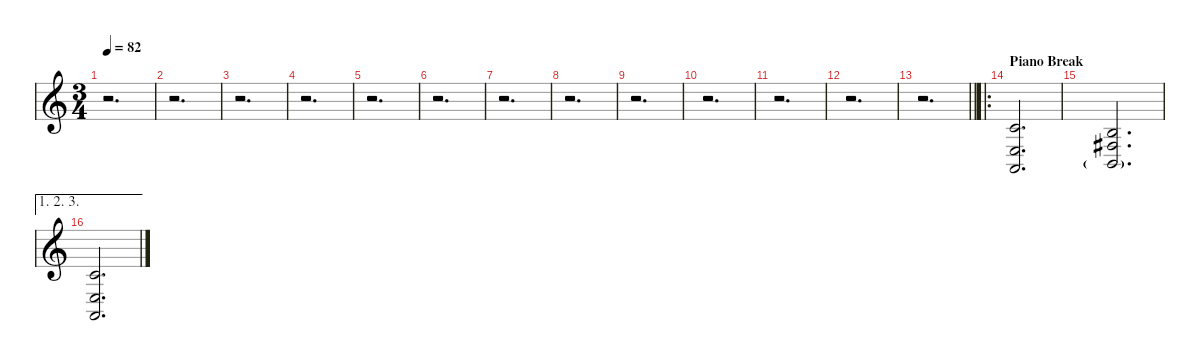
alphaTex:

\defaultSystemsLayout 4
\hideDynamics
\bracketExtendMode nobrackets
\singleTrackTrackNamePolicy hidden
\multiTrackTrackNamePolicy hidden
\firstSystemTrackNameMode fullname
\otherSystemsTrackNameOrientation horizontal
\track ("Piano" "pno.") {defaultSystemsLayout 16 instrument acousticgrandpiano}
\staff {score}
\tuning (E4 B3 G3 D3 A2 E2)
\ts (3 4)
\tempo 82
\clef g2
\ks c
r.2{d dy f beam Down} |
r.2{d beam Down} |
r.2{d beam Down} |
r.2{d beam Down} |
r.2{d beam Down} |
r.2{d beam Down} |
r.2{d beam Down} |
r.2{d beam Down} |
r.2{d beam Down} |
r.2{d beam Down} |
r.2{d beam Down} |
r.2{d beam Down} |
\barLineRight lightlight
r.2{d beam Down} |
\ro
\section ("" "Piano Break")
(1.2 2.4 0.5).2{d beam Up} |
(0.2 4.4{acc #} 2.5{g}).2{d beam Up} |
\ae (1 2 3)
(1.2 2.4 0.5).2{d beam Up}
